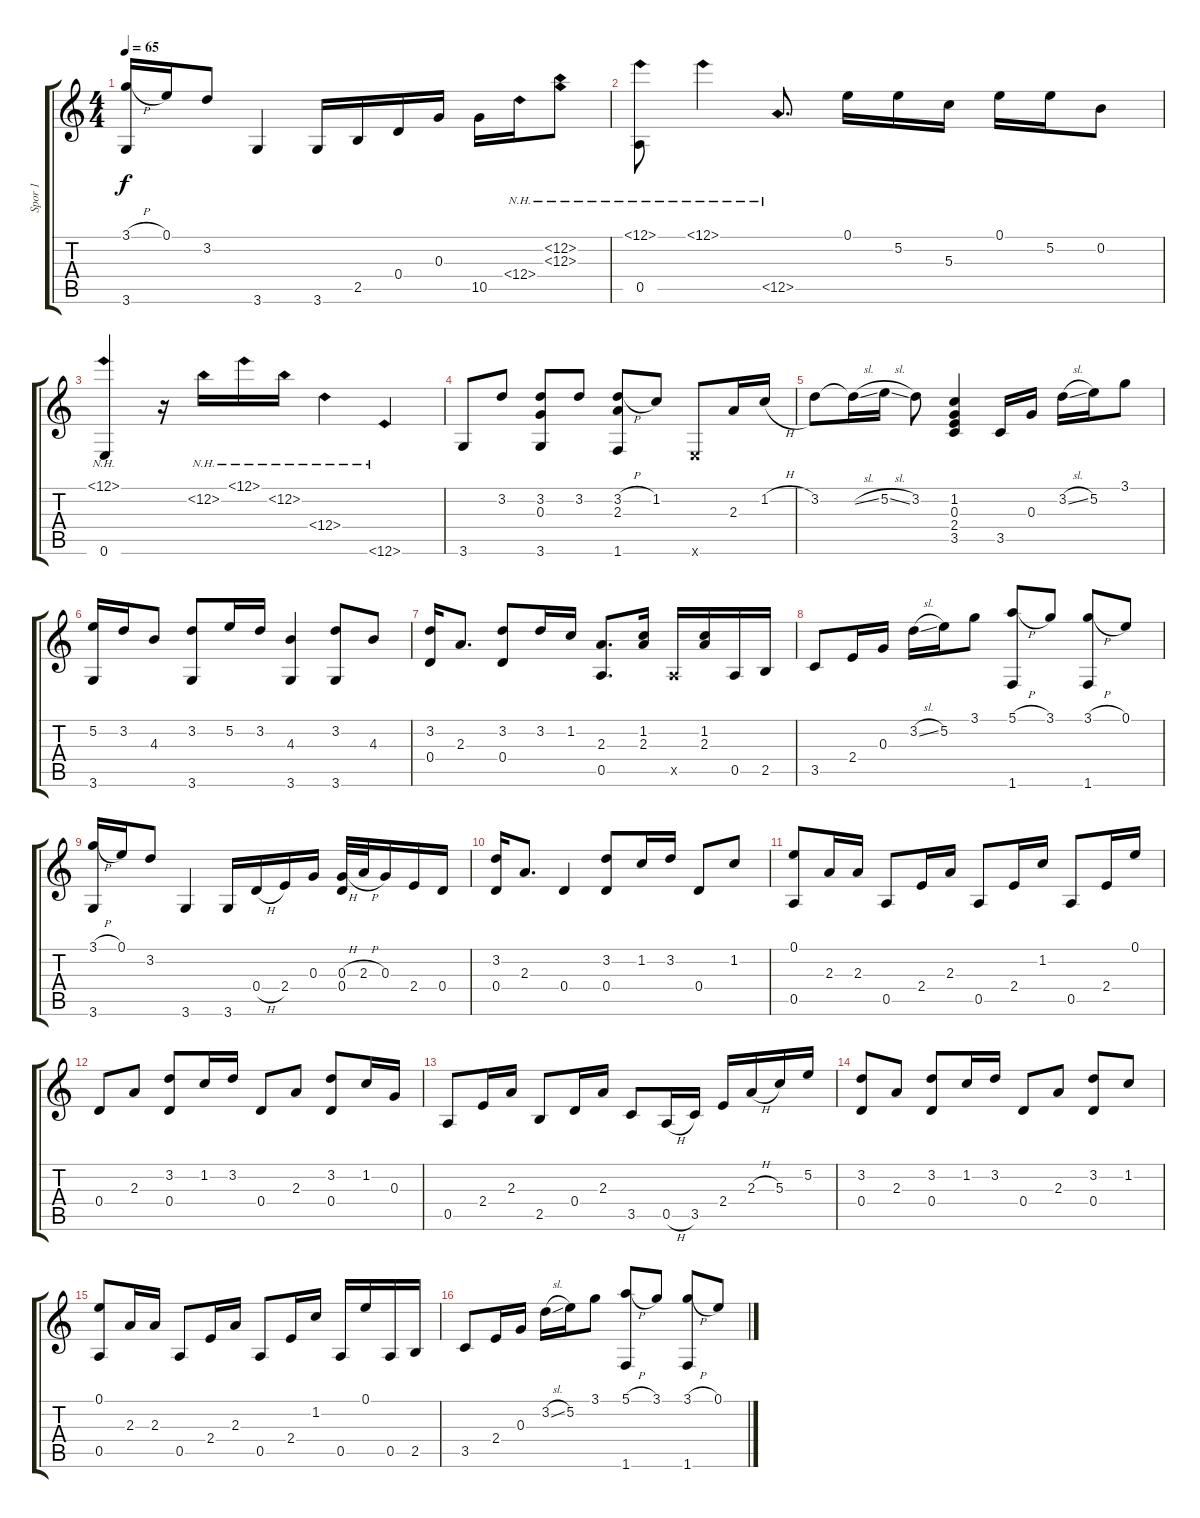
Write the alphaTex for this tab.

\track ("Spor 1" "Spor 1") {instrument acousticguitarnylon}
\staff {score tabs}
\tuning (E4 B3 G3 D3 A2 E2) {hide}
\ts (4 4)
\tempo 65
\clef g2
\ks c
(3.1{h} 3.6).16{dy f} 0.1.16 3.2.8 3.6.4 3.6.16 2.5.16 0.4.16 0.3.16 10.5.16 12.4{nh}.16 (12.2{nh} 12.3{nh}).8 |
(12.1{nh} 0.5).8 12.1{nh}.4 12.5{nh}.8{d} 0.1.16 5.2.16 5.3.16 0.1.16 5.2.16 0.2.8 |
(12.1{nh} 0.6).4 r.16 12.2{nh}.16 12.1{nh}.16 12.2{nh}.16 12.4{nh}.4 12.6{nh}.4 |
3.6.8 3.2.8 (3.2 0.3 3.6).8 3.2.8 (3.2{h} 2.3 1.6).8 1.2.8 0.6{x}.8 2.3.16 1.2{h}.16 |
3.2.8 3.2{sl t}.16 5.2{sl}.16 3.2.8 (1.2 0.3 2.4 3.5).4 3.5.16 0.3.16 3.2{sl}.16 5.2.16 3.1.8 |
(5.2 3.6).16 3.2.16 4.3.8 (3.2 3.6).8 5.2.16 3.2.16 (4.3 3.6).4 (3.2 3.6).8 4.3.8 |
(3.2 0.4).16 2.3.8{d} (3.2 0.4).8 3.2.16 1.2.16 (2.3 0.5).8{d} (1.2 2.3).16 0.5{x}.16 (1.2 2.3).16 0.5.16 2.5.16 |
3.5.8 2.4.16 0.3.16 3.2{sl}.16 5.2.16 3.1.8 (5.1{h} 1.6).8 3.1.8 (3.1{h} 1.6).8 0.1.8 |
(3.1{h} 3.6).16 0.1.16 3.2.8 3.6.4 3.6.16 0.4{h}.16 2.4.16 0.3.16 (0.3{h} 0.4).32 2.3{h}.32 0.3.16 2.4.16 0.4.16 |
(3.2 0.4).16 2.3.8{d} 0.4.4 (3.2 0.4).8 1.2.16 3.2.16 0.4.8 1.2.8 |
(0.1 0.5).8 2.3.16 2.3.16 0.5.8 2.4.16 2.3.16 0.5.8 2.4.16 1.2.16 0.5.8 2.4.16 0.1.16 |
0.4.8 2.3.8 (3.2 0.4).8 1.2.16 3.2.16 0.4.8 2.3.8 (3.2 0.4).8 1.2.16 0.3.16 |
0.5.8 2.4.16 2.3.16 2.5.8 0.4.16 2.3.16 3.5.8 0.5{h}.16 3.5.16 2.4.16 2.3{h}.16 5.3.16 5.2.16 |
(3.2 0.4).8 2.3.8 (3.2 0.4).8 1.2.16 3.2.16 0.4.8 2.3.8 (3.2 0.4).8 1.2.8 |
(0.1 0.5).8 2.3.16 2.3.16 0.5.8 2.4.16 2.3.16 0.5.8 2.4.16 1.2.16 0.5.16 0.1.16 0.5.16 2.5.16 |
3.5.8 2.4.16 0.3.16 3.2{sl}.16 5.2.16 3.1.8 (5.1{h} 1.6).8 3.1.8 (3.1{h} 1.6).8 0.1.8
